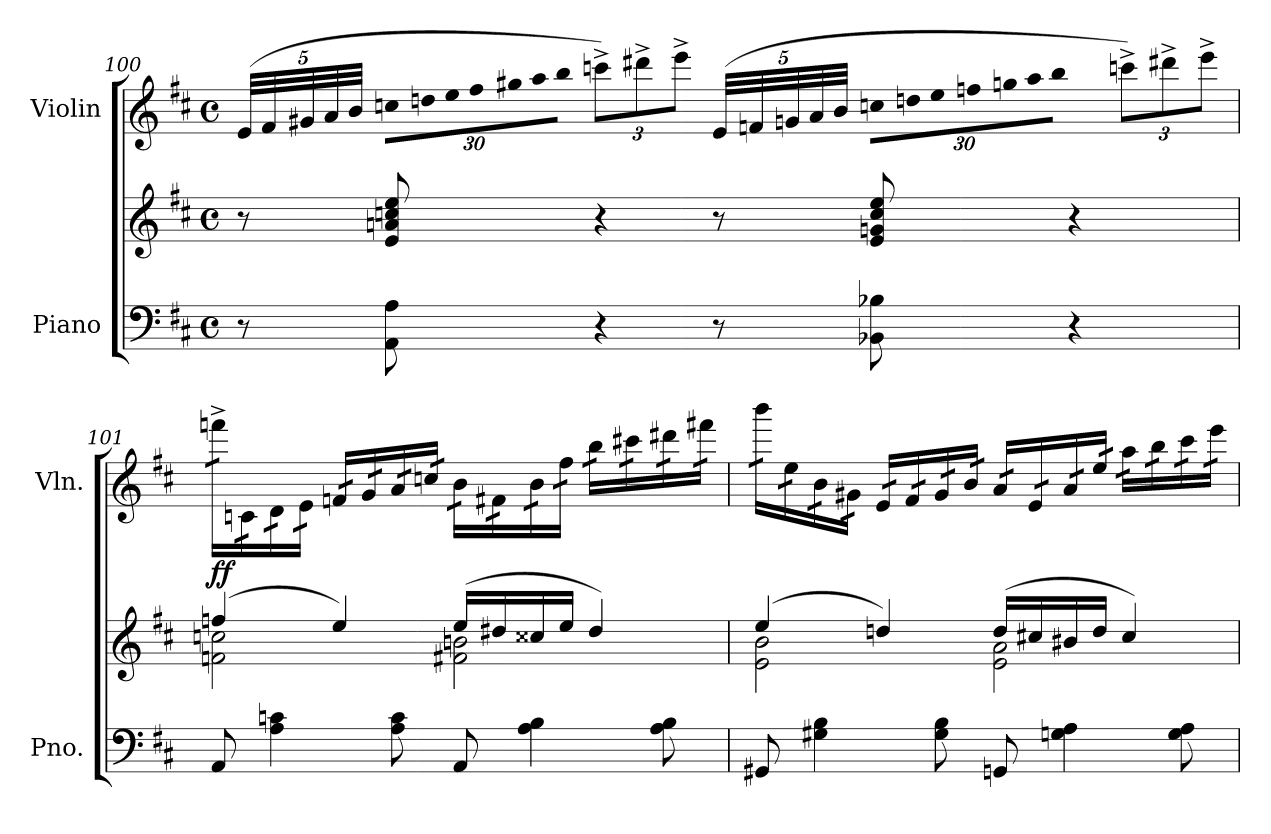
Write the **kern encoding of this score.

**kern	**kern	**dynam	**kern
*part2	*part2	*part2	*part1
*staff3	*staff2	*staff2/3	*staff1
*I"Piano	*	*	*I"Violin
*I'Pno.	*	*	*I'Vln.
!!LO:LB:g=z
*clefF4	*clefG2	*	*clefG2
*k[f#c#]	*k[f#c#]	*	*k[f#c#]
*M4/4	*M4/4	*	*M4/4
*met(c)	*met(c)	*	*met(c)
*	*	*	*Xbrackettup
=100	=100	=100	=100
8r	8r	.	(40e/LLL
.	.	.	40f#/
.	.	.	40g#X/
.	.	.	40a/
.	.	.	40b/JJJ
!	!	!	!LO:N:vis=32
8AA\ 8A\	8e/ 8an/ 8ccn/ 8ee/	.	960%17ccn\LLL
!	!	!	!LO:N:vis=32
.	.	.	960%17ddn\
!	!	!	!LO:N:vis=32
.	.	.	960%17ee\
!	!	!	!LO:N:vis=32
.	.	.	960%17ff#\
!	!	!	!LO:N:vis=32
.	.	.	960%17gg#X\
!	!	!	!LO:N:vis=32
.	.	.	960%17aa\
!	!	!	!LO:N:vis=32
.	.	.	960%17bb\JJJ
.	.	.	960ryy
4r	4r	.	12cccn^\L)
.	.	.	12ddd#X^\
.	.	.	12eee^\J
8r	8r	.	(40e/LLL
.	.	.	40fn/
.	.	.	40gn/
.	.	.	40a/
.	.	.	40b/JJJ
!	!	!	!LO:N:vis=32
8BB-X\ 8B-X\	8e/ 8gn/ 8cc/ 8ee/	.	960%17ccn\LLL
!	!	!	!LO:N:vis=32
.	.	.	960%17ddn\
!	!	!	!LO:N:vis=32
.	.	.	960%17ee\
!	!	!	!LO:N:vis=32
.	.	.	960%17ffn\
!	!	!	!LO:N:vis=32
.	.	.	960%17ggn\
!	!	!	!LO:N:vis=32
.	.	.	960%17aa\
!	!	!	!LO:N:vis=32
.	.	.	960%17bb\JJJ
.	.	.	960ryy
4r	4r	.	12cccn^\L)
*	*	*	*MM50
.	.	.	12ddd#X^\
*	*	*	*MM40
.	.	.	12eee^\J
!!LO:LB:g=z
=101	=101	=101	=101
!!LO:REH:place=s1:a:B:fs=14:t=D
*	*	*	*MM79
*	*^	*	*
!	!	!	!LO:DY:a	!
!	!	!	!LO:DY:n=1:b	!
*	*	*	*	*tremolo
8AA/	(4ffn/	2fn\ 2ccn\	f f	32fffn^\LLL
.	.	.	.	32fffn^\
.	.	.	.	32cn\
.	.	.	.	32cn\
4A\ 4cn\	.	.	.	32d\
.	.	.	.	32d\
.	.	.	.	32e\
.	.	.	.	32e\JJJ
.	4ee/)	.	.	32fn/LLL
.	.	.	.	32fn/
.	.	.	.	32g/
.	.	.	.	32g/
8A\ 8c\	.	.	.	32a/
.	.	.	.	32a/
.	.	.	.	32ccn/
.	.	.	.	32ccn/JJJ
8AA/	(16ee/LL	2f#X\ 2bn\	.	32b\LLL
.	.	.	.	32b\
.	16dd#X/	.	.	32f#X\
.	.	.	.	32f#X\
4A\ 4B\	16cc##X/	.	.	32b\
.	.	.	.	32b\
.	16ee/JJ	.	.	32ff#\
.	.	.	.	32ff#\JJJ
.	4dd#/)	.	.	32bb\LLL
.	.	.	.	32bb\
.	.	.	.	32ccc#X\
.	.	.	.	32ccc#X\
8A\ 8B\	.	.	.	32ddd#X\
.	.	.	.	32ddd#X\
.	.	.	.	32fff#X\
.	.	.	.	32fff#X\JJJ
=102	=102	=102	=102	=102
8GG#X/	(4ee/	2e\ 2b\	.	32bbb\LLL
.	.	.	.	32bbb\
.	.	.	.	32ee\
.	.	.	.	32ee\
4G#X\ 4B\	.	.	.	32b\
.	.	.	.	32b\
.	.	.	.	32g#X\
.	.	.	.	32g#X\JJJ
.	4ddn/)	.	.	32e/LLL
.	.	.	.	32e/
.	.	.	.	32f#/
.	.	.	.	32f#/
8G#\ 8B\	.	.	.	32g#/
.	.	.	.	32g#/
.	.	.	.	32b/
.	.	.	.	32b/JJJ
8GGn/	(16dd/LL	2e\ 2a\	.	32a/LLL
.	.	.	.	32a/
.	16cc#X/	.	.	32e/
.	.	.	.	32e/
4Gn\ 4A\	16b#X/	.	.	32a/
.	.	.	.	32a/
.	16dd/JJ	.	.	32ee/
.	.	.	.	32ee/JJJ
.	4cc#/)	.	.	32aa\LLL
.	.	.	.	32aa\
.	.	.	.	32bb\
.	.	.	.	32bb\
8G\ 8A\	.	.	.	32ccc#\
.	.	.	.	32ccc#\
.	.	.	.	32eee\
.	.	.	.	32eee\JJJ
*	*	*	*	*Xtremolo
*	*v	*v	*	*
=	=	=	=
*-	*-	*-	*-
